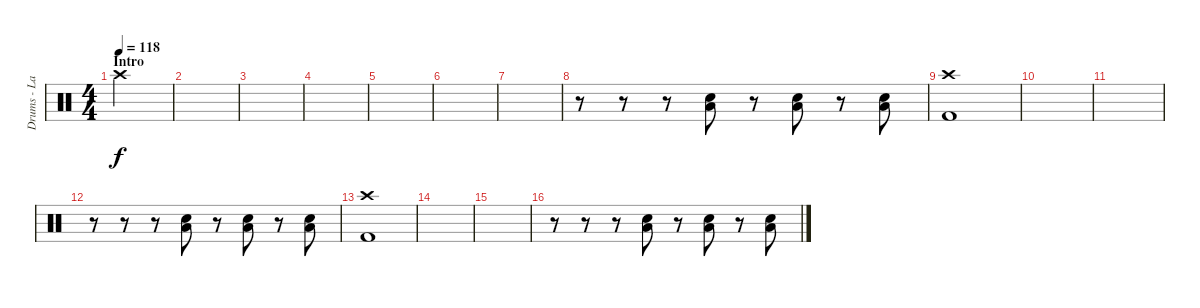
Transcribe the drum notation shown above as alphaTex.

\track ("Drums - Lars" "Drums - La") {instrument percussion}
\staff {score}
\articulation defaults
\ts (4 4)
\section ("" "Intro")
\tempo 118
\clef neutral
\ks c "Crash high (hit)".4{dy f}
|
|
|
|
|
|
|
r.8 r.8 r.8 ("Low Floor Tom (hit)" "Electric Snare (hit)").8 r.8 ("Low Floor Tom (hit)" "Electric Snare (hit)").8 r.8 ("Low Floor Tom (hit)" "Electric Snare (hit)").8 |
("Crash high (hit)" "Kick (hit) 2").1 |
|
|
r.8 r.8 r.8 ("Low Floor Tom (hit)" "Electric Snare (hit)").8 r.8 ("Low Floor Tom (hit)" "Electric Snare (hit)").8 r.8 ("Low Floor Tom (hit)" "Electric Snare (hit)").8 |
("Crash high (hit)" "Kick (hit) 2").1 |
|
|
r.8 r.8 r.8 ("Low Floor Tom (hit)" "Electric Snare (hit)").8 r.8 ("Low Floor Tom (hit)" "Electric Snare (hit)").8 r.8 ("Low Floor Tom (hit)" "Electric Snare (hit)").8
